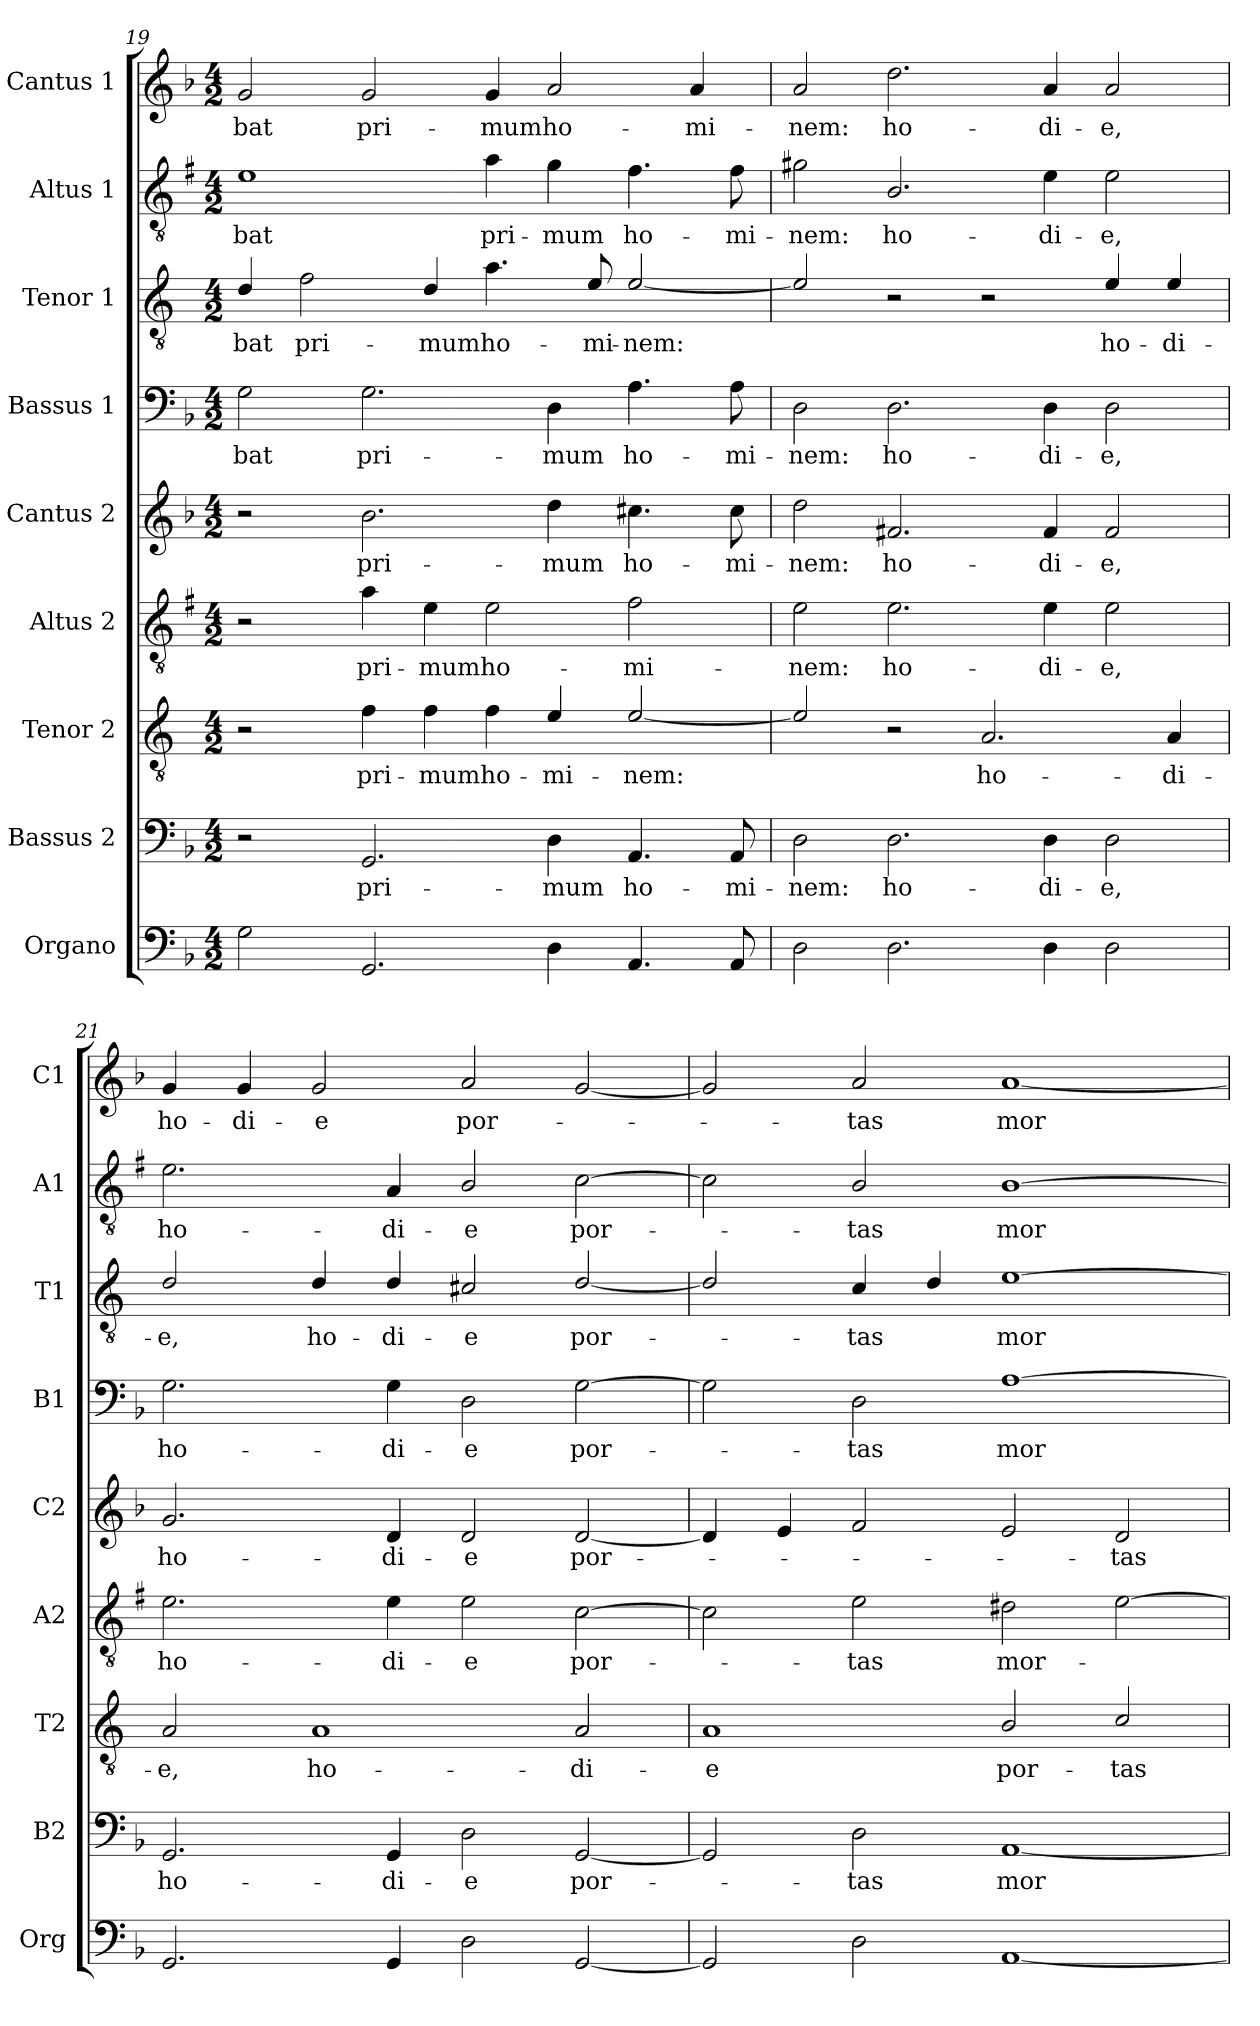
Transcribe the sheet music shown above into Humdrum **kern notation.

**kern	**kern	**text	**kern	**text	**kern	**text	**kern	**text	**kern	**text	**kern	**text	**kern	**text	**kern	**text
*part9	*part8	*part8	*part7	*part7	*part6	*part6	*part5	*part5	*part4	*part4	*part3	*part3	*part2	*part2	*part1	*part1
*staff9	*staff8	*staff8	*staff7	*staff7	*staff6	*staff6	*staff5	*staff5	*staff4	*staff4	*staff3	*staff3	*staff2	*staff2	*staff1	*staff1
*I"Organo	*I"Bassus 2	*	*I"Tenor 2	*	*I"Altus 2	*	*I"Cantus 2	*	*I"Bassus 1	*	*I"Tenor 1	*	*I"Altus 1	*	*I"Cantus 1	*
*I'Org	*I'B2	*	*I'T2	*	*I'A2	*	*I'C2	*	*I'B1	*	*I'T1	*	*I'A1	*	*I'C1	*
*clefF4	*clefF4	*	*clefGv2	*	*clefGv2	*	*clefG2	*	*clefF4	*	*clefGv2	*	*clefGv2	*	*clefG2	*
*	*	*	*ITrd4c7	*	*ITrd1c2	*	*	*	*	*	*ITrd4c7	*	*ITrd1c2	*	*	*
*k[b-]	*k[b-]	*	*k[b-]	*	*k[b-]	*	*k[b-]	*	*k[b-]	*	*k[b-]	*	*k[b-]	*	*k[b-]	*
*F:	*F:	*	*F:	*	*F:	*	*F:	*	*F:	*	*F:	*	*F:	*	*F:	*
*M4/2	*M4/2	*	*M4/2	*	*M4/2	*	*M4/2	*	*M4/2	*	*M4/2	*	*M4/2	*	*M4/2	*
=19	=19	=19	=19	=19	=19	=19	=19	=19	=19	=19	=19	=19	=19	=19	=19	=19
!	!	!	!	!	!	!	!	!	!	!LO:LY:b	!	!LO:LY:b	!	!LO:LY:b	!	!LO:LY:b
2G\	2r	.	2r	.	2r	.	2r	.	2G\	-bat	4G/	-bat	1d	-bat	2g/	-bat
!	!	!	!	!	!	!	!	!	!	!	!	!LO:LY:b	!	!	!	!
.	.	.	.	.	.	.	.	.	.	.	2B-\	pri-	.	.	.	.
!	!	!LO:LY:b	!	!LO:LY:b	!	!LO:LY:b	!	!LO:LY:b	!	!LO:LY:b	!	!	!	!	!	!LO:LY:b
2.GG/	2.GG/	pri-	4B-\	pri-	4g\	pri-	2.b-\	pri-	2.G\	pri-	.	.	.	.	2g/	pri-
!	!	!	!	!LO:LY:b	!	!LO:LY:b	!	!	!	!	!	!LO:LY:b	!	!	!	!
.	.	.	4B-\	-mum	4d\	-mum	.	.	.	.	4G/	-mum	.	.	.	.
!	!	!	!	!LO:LY:b	!	!LO:LY:b	!	!	!	!	!	!LO:LY:b	!	!LO:LY:b	!	!LO:LY:b
.	.	.	4B-\	ho-	2d\	ho-	.	.	.	.	4.d\	ho-	4g\	pri-	4g/	-mum
!	!	!LO:LY:b	!	!LO:LY:b	!	!	!	!LO:LY:b	!	!LO:LY:b	!	!	!	!LO:LY:b	!	!LO:LY:b
4D\	4D\	-mum	4A/	-mi-	.	.	4dd\	-mum	4D\	-mum	.	.	4f\	-mum	2a/	ho-
!	!	!	!	!	!	!	!	!	!	!	!	!LO:LY:b	!	!	!	!
.	.	.	.	.	.	.	.	.	.	.	8A/	-mi-	.	.	.	.
!	!	!LO:LY:b	!	!LO:LY:b	!	!LO:LY:b	!	!LO:LY:b	!	!LO:LY:b	!	!LO:LY:b	!	!LO:LY:b	!	!
4.AA/	4.AA/	ho-	[2A/	-nem:	2e\	-mi-	4.cc#X\	ho-	4.A\	ho-	[2A/	-nem:	4.e\	ho-	.	.
!	!	!	!	!	!	!	!	!	!	!	!	!	!	!	!	!LO:LY:b
.	.	.	.	.	.	.	.	.	.	.	.	.	.	.	4a/	-mi-
!	!	!LO:LY:b	!	!	!	!	!	!LO:LY:b	!	!LO:LY:b	!	!	!	!LO:LY:b	!	!
8AA/	8AA/	-mi-	.	.	.	.	8cc#\	-mi-	8A\	-mi-	.	.	8e\	-mi-	.	.
=20	=20	=20	=20	=20	=20	=20	=20	=20	=20	=20	=20	=20	=20	=20	=20	=20
!	!	!LO:LY:b	!	!	!	!LO:LY:b	!	!LO:LY:b	!	!LO:LY:b	!	!	!	!LO:LY:b	!	!LO:LY:b
2D\	2D\	-nem:	2A/]	.	2d\	-nem:	2dd\	-nem:	2D\	-nem:	2A/]	.	2f#X\	-nem:	2a/	-nem:
!	!	!LO:LY:b	!	!	!	!LO:LY:b	!	!LO:LY:b	!	!LO:LY:b	!	!	!	!LO:LY:b	!	!LO:LY:b
2.D\	2.D\	ho-	2r	.	2.d\	ho-	2.f#X/	ho-	2.D\	ho-	2r	.	2.A/	ho-	2.dd\	ho-
!	!	!	!	!LO:LY:b	!	!	!	!	!	!	!	!	!	!	!	!
.	.	.	2.D/	ho-	.	.	.	.	.	.	2r	.	.	.	.	.
!	!	!LO:LY:b	!	!	!	!LO:LY:b	!	!LO:LY:b	!	!LO:LY:b	!	!	!	!LO:LY:b	!	!LO:LY:b
4D\	4D\	-di-	.	.	4d\	-di-	4f#/	-di-	4D\	-di-	.	.	4d\	-di-	4a/	-di-
!	!	!LO:LY:b	!	!	!	!LO:LY:b	!	!LO:LY:b	!	!LO:LY:b	!	!LO:LY:b	!	!LO:LY:b	!	!LO:LY:b
2D\	2D\	-e,	.	.	2d\	-e,	2f#/	-e,	2D\	-e,	4A/	ho-	2d\	-e,	2a/	-e,
!	!	!	!	!LO:LY:b	!	!	!	!	!	!	!	!LO:LY:b	!	!	!	!
.	.	.	4D/	-di-	.	.	.	.	.	.	4A/	-di-	.	.	.	.
=21	=21	=21	=21	=21	=21	=21	=21	=21	=21	=21	=21	=21	=21	=21	=21	=21
!	!	!LO:LY:b	!	!LO:LY:b	!	!LO:LY:b	!	!LO:LY:b	!	!LO:LY:b	!	!LO:LY:b	!	!LO:LY:b	!	!LO:LY:b
2.GG/	2.GG/	ho-	2D/	-e,	2.d\	ho-	2.g/	ho-	2.G\	ho-	2G/	-e,	2.d\	ho-	4g/	ho-
!	!	!	!	!	!	!	!	!	!	!	!	!	!	!	!	!LO:LY:b
.	.	.	.	.	.	.	.	.	.	.	.	.	.	.	4g/	-di-
!	!	!	!	!LO:LY:b	!	!	!	!	!	!	!	!LO:LY:b	!	!	!	!LO:LY:b
.	.	.	1D	ho-	.	.	.	.	.	.	4G/	ho-	.	.	2g/	-e
!	!	!LO:LY:b	!	!	!	!LO:LY:b	!	!LO:LY:b	!	!LO:LY:b	!	!LO:LY:b	!	!LO:LY:b	!	!
4GG/	4GG/	-di-	.	.	4d\	-di-	4d/	-di-	4G\	-di-	4G/	-di-	4G/	-di-	.	.
!	!	!LO:LY:b	!	!	!	!LO:LY:b	!	!LO:LY:b	!	!LO:LY:b	!	!LO:LY:b	!	!LO:LY:b	!	!LO:LY:b
2D\	2D\	-e	.	.	2d\	-e	2d/	-e	2D\	-e	2F#X/	-e	2A/	-e	2a/	por-
!	!	!LO:LY:b	!	!LO:LY:b	!	!LO:LY:b	!	!LO:LY:b	!	!LO:LY:b	!	!LO:LY:b	!	!LO:LY:b	!	!
[2GG/	[2GG/	por-	2D/	-di-	[2B-\	por-	[2d/	por-	[2G\	por-	[2G/	por-	[2B-\	por-	[2g/	.
=22	=22	=22	=22	=22	=22	=22	=22	=22	=22	=22	=22	=22	=22	=22	=22	=22
!	!	!	!	!LO:LY:b	!	!	!	!	!	!	!	!	!	!	!	!
2GG/]	2GG/]	.	1D	-e	2B-\]	.	4d/]	.	2G\]	.	2G/]	.	2B-\]	.	2g/]	.
.	.	.	.	.	.	.	4e/	.	.	.	.	.	.	.	.	.
!	!	!LO:LY:b	!	!	!	!LO:LY:b	!	!	!	!LO:LY:b	!	!LO:LY:b	!	!LO:LY:b	!	!LO:LY:b
2D\	2D\	-tas	.	.	2d\	-tas	2f/	.	2D\	-tas	4F/	-tas	2A/	-tas	2a/	-tas
.	.	.	.	.	.	.	.	.	.	.	4G/	.	.	.	.	.
!	!	!LO:LY:b	!	!LO:LY:b	!	!LO:LY:b	!	!	!	!LO:LY:b	!	!LO:LY:b	!	!LO:LY:b	!	!LO:LY:b
[1AA	[1AA	mor-	2E/	por-	2c#X\	mor-	2e/	.	[1A	mor-	[1A	mor-	[1A	mor-	[1a	mor-
!	!	!	!	!LO:LY:b	!	!	!	!LO:LY:b	!	!	!	!	!	!	!	!
.	.	.	2F/	-tas	[2d\	.	2d/	-tas	.	.	.	.	.	.	.	.
=	=	=	=	=	=	=	=	=	=	=	=	=	=	=	=	=
*-	*-	*-	*-	*-	*-	*-	*-	*-	*-	*-	*-	*-	*-	*-	*-	*-
